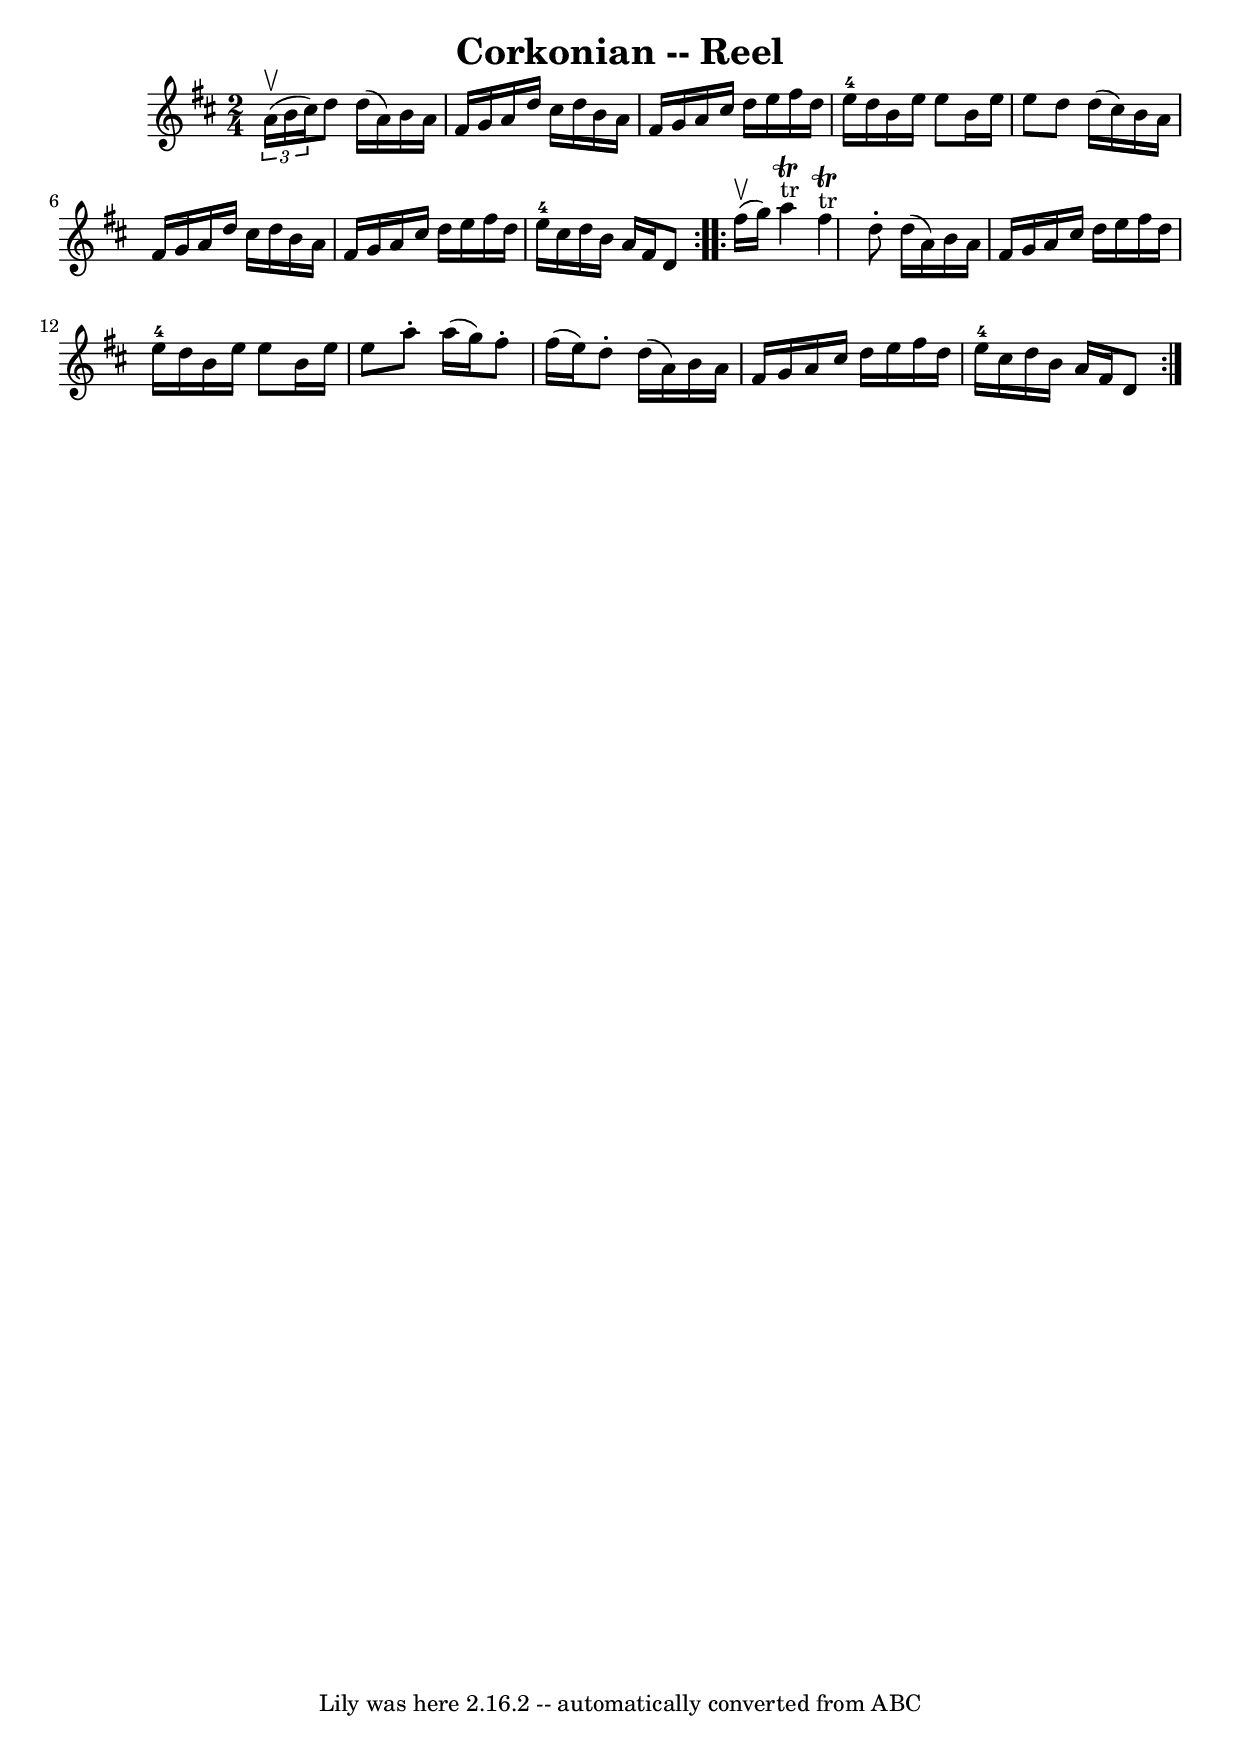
\version "2.16.2"
\include "Mammoth.ily"
\header {
  %% book = "Ryan's Mammoth Collection"
 crossRefNumber = "1"
 footnotes = "\\\\146\\\\Similar to The Merry Blacksmith"
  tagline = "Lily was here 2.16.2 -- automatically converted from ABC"
  title = "Corkonian -- Reel"

}
voicedefault =  {



  \repeat volta 2 {

    \time 2/4 
    \key d \major
    \times 2/3 { a'16^\upbow(b'16 cs''16)  	       }   |
 d''8 d''16 (a'16) b'16 a'16 fs'16 g'16     |
 a'16 d''16 cs''16 d''16 b'16 a'16 fs'16 g'16   |
 a'16 cs''16 d''16 e''16 fs''16 d''16 e''16-4 d''16    |
 b'16 e''16 e''8 b'16 e''16 e''8     |
 d''8 d''16 (cs''16) b'16 a'16 fs'16 g'16     |
 a'16 d''16 cs''16 d''16 b'16 a'16 fs'16 g'16   |
 a'16 cs''16 d''16 e''16 fs''16 d''16 e''16-4 cs''16    |
 d''16 b'16 a'16 fs'16 d'8    

  } 
  \repeat volta 2 { fs''16^\upbow(g''16)  |
 a''4^"tr"^\trill fs''4^"tr"^\trill   |
 d''8-. d''16 (a'16) b'16 a'16 fs'16 g'16     |
 a'16 cs''16 d''16 e''16 fs''16 d''16 e''16-4 d''16     |
 b'16 e''16 e''8 b'16 e''16 e''8     |
 a''8-. a''16 (g''16) fs''8-. fs''16 (e''16)   |
 d''8-. d''16 (a'16) b'16 a'16 fs'16 g'16     |
 a'16 cs''16 d''16 e''16 fs''16 d''16 e''16-4 cs''16     |
 d''16 b'16 a'16    
 fs'16 d'8    
  }   

}

\score{
  <<

    \context Staff="default"
    {
      \voicedefault 
      
    }

  >>
  \layout {
    
  }
  \midi {
  }

}
